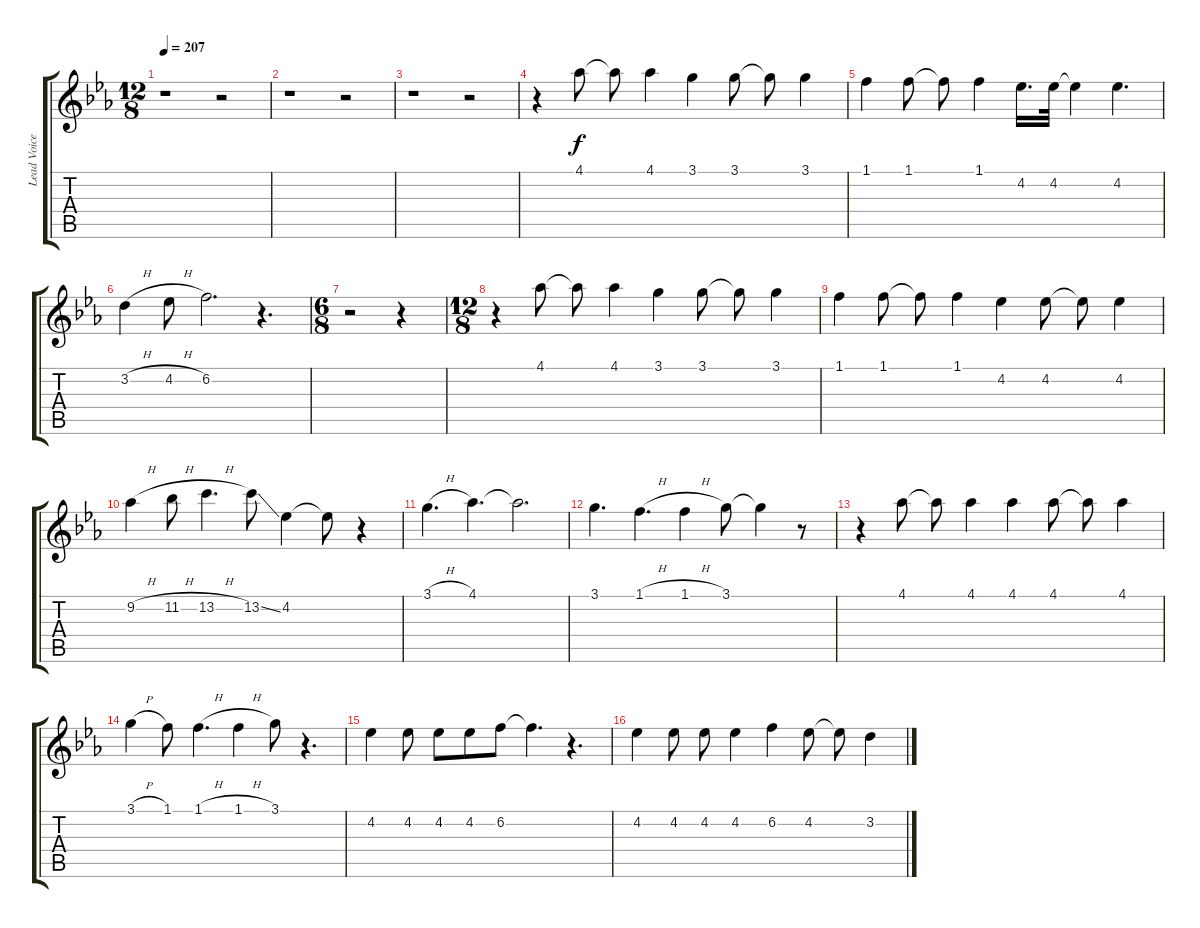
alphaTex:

\track ("Lead Voice" "Lead Voice") {instrument acousticguitarsteel}
\staff {score tabs}
\tuning (E4 B3 G3 D3 A2 E2) {hide}
\ts (12 8)
\tempo 207
\clef g2
\ks eb
r.1{dy f} r.2 |
r.1 r.2 |
r.1 r.2 |
r.4 4.1.8 4.1{t}.8 4.1.4 3.1.4 3.1.8 3.1{t}.8 3.1.4 |
1.1.4 1.1.8 1.1{t}.8 1.1.4 4.2.16{d} 4.2.32 4.2{t}.4 4.2.4{d} |
3.2{h}.4 4.2{h}.8 6.2.2{d} r.4{d} |
\ts (6 8)
r.2 r.4 |
\ts (12 8)
r.4 4.1.8 4.1{t}.8 4.1.4 3.1.4 3.1.8 3.1{t}.8 3.1.4 |
1.1.4 1.1.8 1.1{t}.8 1.1.4 4.2.4 4.2.8 4.2{t}.8 4.2.4 |
9.2{h}.4 11.2{h}.8 13.2{h}.4{d} 13.2{ss}.8 4.2.4 4.2{t}.8 r.4 |
3.1{h}.4{d} 4.1.4{d} 4.1{t}.2{d} |
3.1.4{d} 1.1{h}.4{d} 1.1{h}.4 3.1.8 3.1{t}.4 r.8 |
r.4 4.1.8 4.1{t}.8 4.1.4 4.1.4 4.1.8 4.1{t}.8 4.1.4 |
3.1{h}.4 1.1.8 1.1{h}.4{d} 1.1{h}.4 3.1.8 r.4{d} |
4.2.4 4.2.8 4.2.8 4.2.8 6.2.8 6.2{t}.4{d} r.4{d} |
4.2.4 4.2.8 4.2.8 4.2.4 6.2.4 4.2.8 4.2{t}.8 3.2.4
